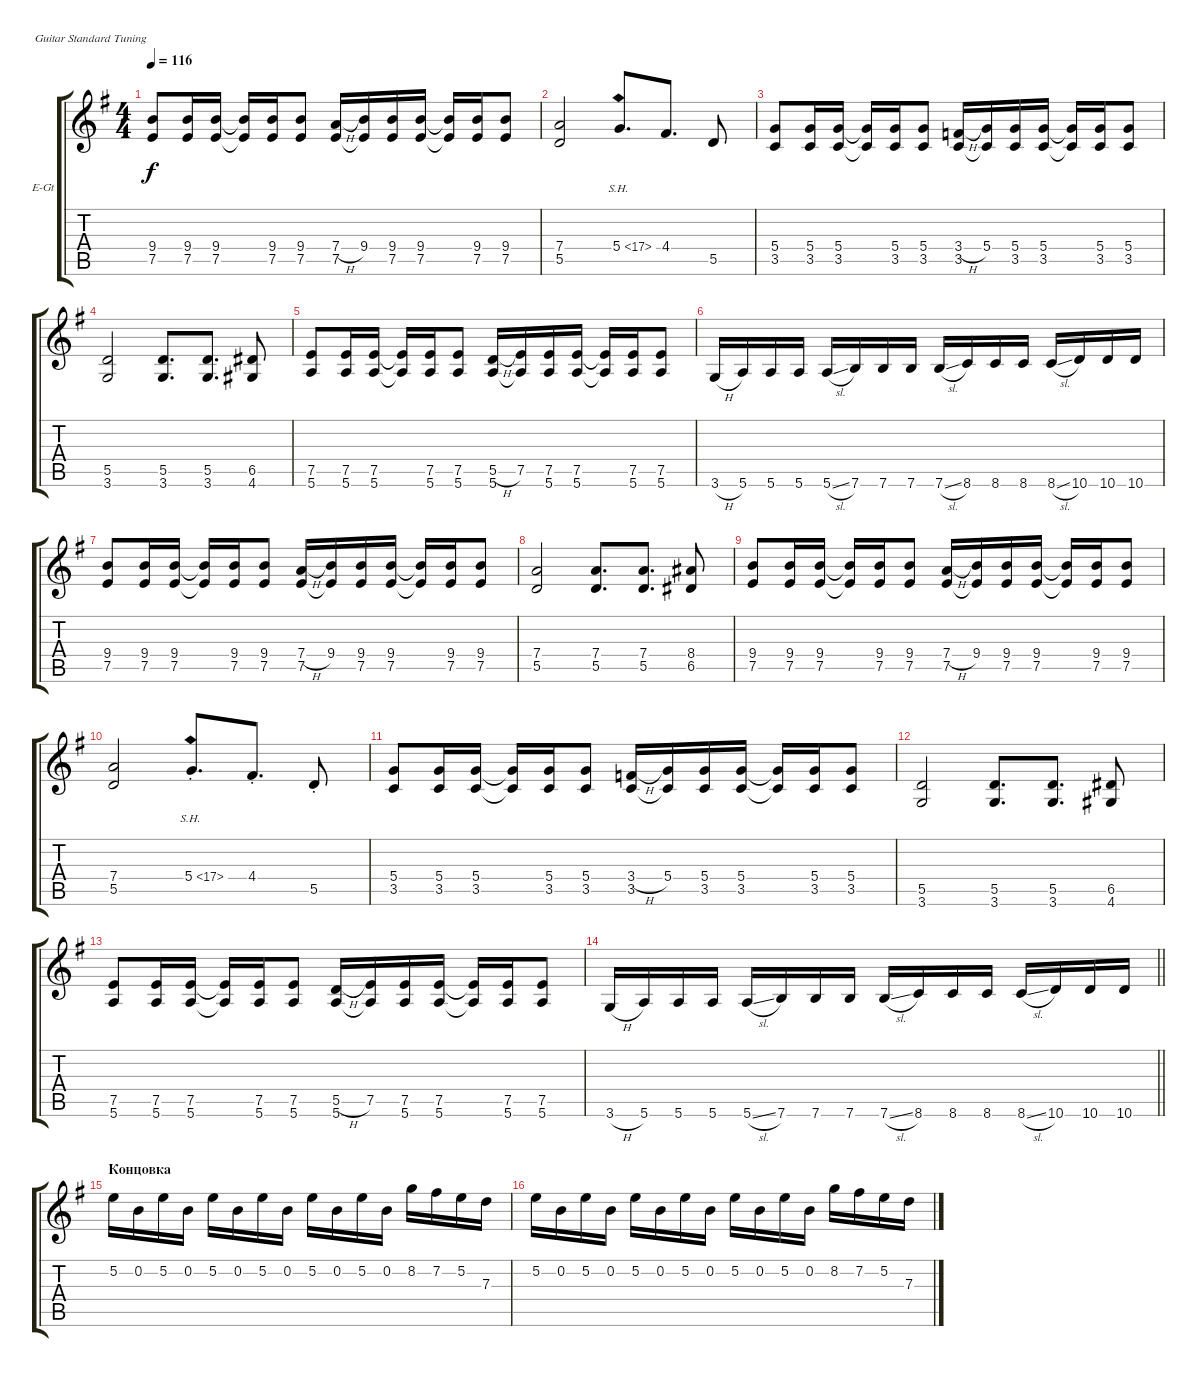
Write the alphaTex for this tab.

\bracketExtendMode groupsimilarinstruments
\firstSystemTrackNameOrientation horizontal
\otherSystemsTrackNameOrientation horizontal
\track ("Владимир Холстинин" "E-Gt") {instrument distortionguitar}
\staff {score tabs}
\tuning (E4 B3 G3 D3 A2 E2)
\ts (4 4)
\tempo 116
\clef g2
\scale
0.333333
\ks eminor
(9.4 7.5).8{dy f} (9.4 7.5).16 (9.4 7.5).16 (9.4{t} 7.5{t}).16 (9.4 7.5).16 (9.4 7.5).8 (7.4{h} 7.5).16 (9.4 7.5{t}).16 (9.4 7.5).16 (9.4 7.5).16 (9.4{t} 7.5{t}).16 (9.4 7.5).16 (9.4 7.5).8 |
\scale
0.333333 (7.4 5.5).2 5.4{sh 12}.8{d} 4.4.8{d} 5.5.8 |
\scale
0.333333 (5.4 3.5).8 (5.4 3.5).16 (5.4 3.5).16 (5.4{t} 3.5{t}).16 (5.4 3.5).16 (5.4 3.5).8 (3.4{h} 3.5).16 (5.4 3.5{t}).16 (5.4 3.5).16 (5.4 3.5).16 (5.4{t} 3.5{t}).16 (5.4 3.5).16 (5.4 3.5).8 |
\scale
0.333333 (5.5 3.6).2 (5.5 3.6).8{d} (5.5 3.6).8{d} (6.5 4.6).8 |
\scale
0.333333 (7.5 5.6).8 (7.5 5.6).16 (7.5 5.6).16 (7.5{t} 5.6{t}).16 (7.5 5.6).16 (7.5 5.6).8 (5.5{h} 5.6).16 (7.5 5.6{t}).16 (7.5 5.6).16 (7.5 5.6).16 (7.5{t} 5.6{t}).16 (7.5 5.6).16 (7.5 5.6).8 |
\scale
0.333333 3.6{h}.16 5.6.16 5.6.16 5.6.16 5.6{sl}.16 7.6.16 7.6.16 7.6.16 7.6{sl}.16 8.6.16 8.6.16 8.6.16 8.6{sl}.16 10.6.16 10.6.16 10.6.16 |
\scale
0.333333 (9.4 7.5).8 (9.4 7.5).16 (9.4 7.5).16 (9.4{t} 7.5{t}).16 (9.4 7.5).16 (9.4 7.5).8 (7.4{h} 7.5).16 (9.4 7.5{t}).16 (9.4 7.5).16 (9.4 7.5).16 (9.4{t} 7.5{t}).16 (9.4 7.5).16 (9.4 7.5).8 |
\scale
0.333333 (7.4 5.5).2 (7.4 5.5).8{d} (7.4 5.5).8{d} (8.4 6.5).8 |
\scale
0.333333 (9.4 7.5).8 (9.4 7.5).16 (9.4 7.5).16 (9.4{t} 7.5{t}).16 (9.4 7.5).16 (9.4 7.5).8 (7.4{h} 7.5).16 (9.4 7.5{t}).16 (9.4 7.5).16 (9.4 7.5).16 (9.4{t} 7.5{t}).16 (9.4 7.5).16 (9.4 7.5).8 |
\scale
0.333333 (7.4 5.5).2 5.4{sh 12 st}.8{d} 4.4{st}.8{d} 5.5{st}.8 |
\scale
0.333333 (5.4 3.5).8 (5.4 3.5).16 (5.4 3.5).16 (5.4{t} 3.5{t}).16 (5.4 3.5).16 (5.4 3.5).8 (3.4{h} 3.5).16 (5.4 3.5{t}).16 (5.4 3.5).16 (5.4 3.5).16 (5.4{t} 3.5{t}).16 (5.4 3.5).16 (5.4 3.5).8 |
\scale
0.333333 (5.5 3.6).2 (5.5 3.6).8{d} (5.5 3.6).8{d} (6.5 4.6).8 |
\scale
0.333333 (7.5 5.6).8 (7.5 5.6).16 (7.5 5.6).16 (7.5{t} 5.6{t}).16 (7.5 5.6).16 (7.5 5.6).8 (5.5{h} 5.6).16 (7.5 5.6{t}).16 (7.5 5.6).16 (7.5 5.6).16 (7.5{t} 5.6{t}).16 (7.5 5.6).16 (7.5 5.6).8 |
\scale
0.333333
\barLineRight lightlight
3.6{h}.16 5.6.16 5.6.16 5.6.16 5.6{sl}.16 7.6.16 7.6.16 7.6.16 7.6{sl}.16 8.6.16 8.6.16 8.6.16 8.6{sl}.16 10.6.16 10.6.16 10.6.16 |
\section ("" "Концовка")
\scale
0.333333 5.2.16 0.2.16 5.2.16 0.2.16 5.2.16 0.2.16 5.2.16 0.2.16 5.2.16 0.2.16 5.2.16 0.2.16 8.2.16 7.2.16 5.2.16 7.3.16 |
\scale
0.333333 5.2.16 0.2.16 5.2.16 0.2.16 5.2.16 0.2.16 5.2.16 0.2.16 5.2.16 0.2.16 5.2.16 0.2.16 8.2.16 7.2.16 5.2.16 7.3.16
